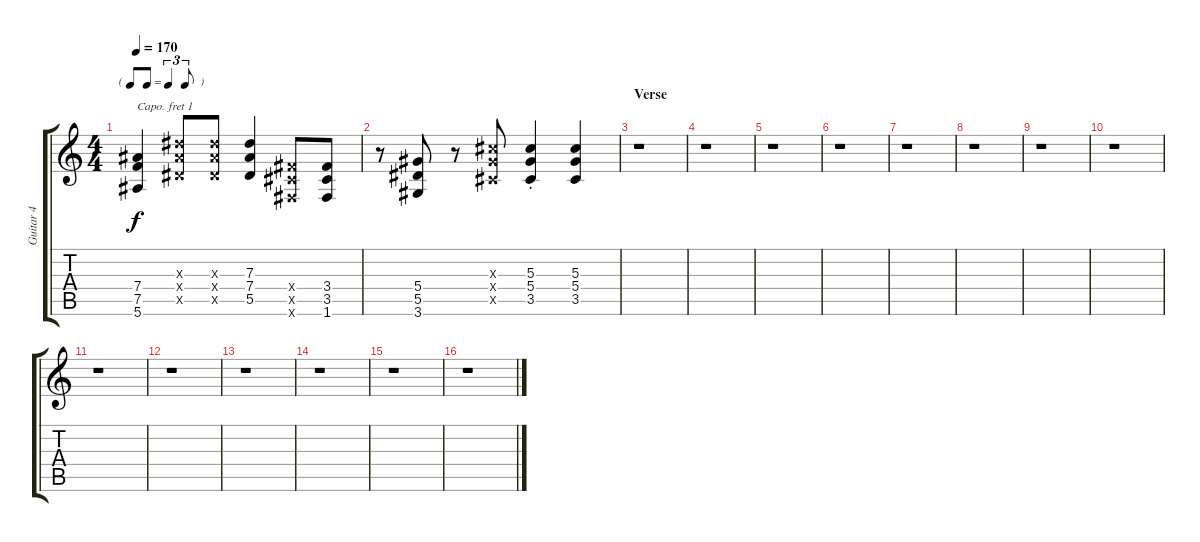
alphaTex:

\track ("Guitar 4" "Guitar 4") {instrument distortionguitar}
\staff {score tabs}
\capo 1
\tuning (E4 B3 G3 D3 A2 E2) {hide}
\ts (4 4)
\tf triplet8th
\tempo 170
\clef g2
\ks c
(7.4 7.5 5.6).4{dy f} (7.3{x} 7.4{x} 5.5{x}).8 (7.3{x} 7.4{x} 5.5{x}).8 (7.3 7.4 5.5).4 (3.4{x} 3.5{x} 1.6{x}).8 (3.4 3.5 1.6).8 |
r.8 (5.4 5.5 3.6).8 r.8 (5.3{x} 5.4{x} 3.5{x}).8 (5.3{st} 5.4{st} 3.5{st}).4 (5.3 5.4 3.5).4 |
\section ("" "Verse")
r.1 |
r.1 |
r.1 |
r.1 |
r.1 |
r.1 |
r.1 |
r.1 |
r.1 |
r.1 |
r.1 |
r.1 |
r.1 |
r.1
